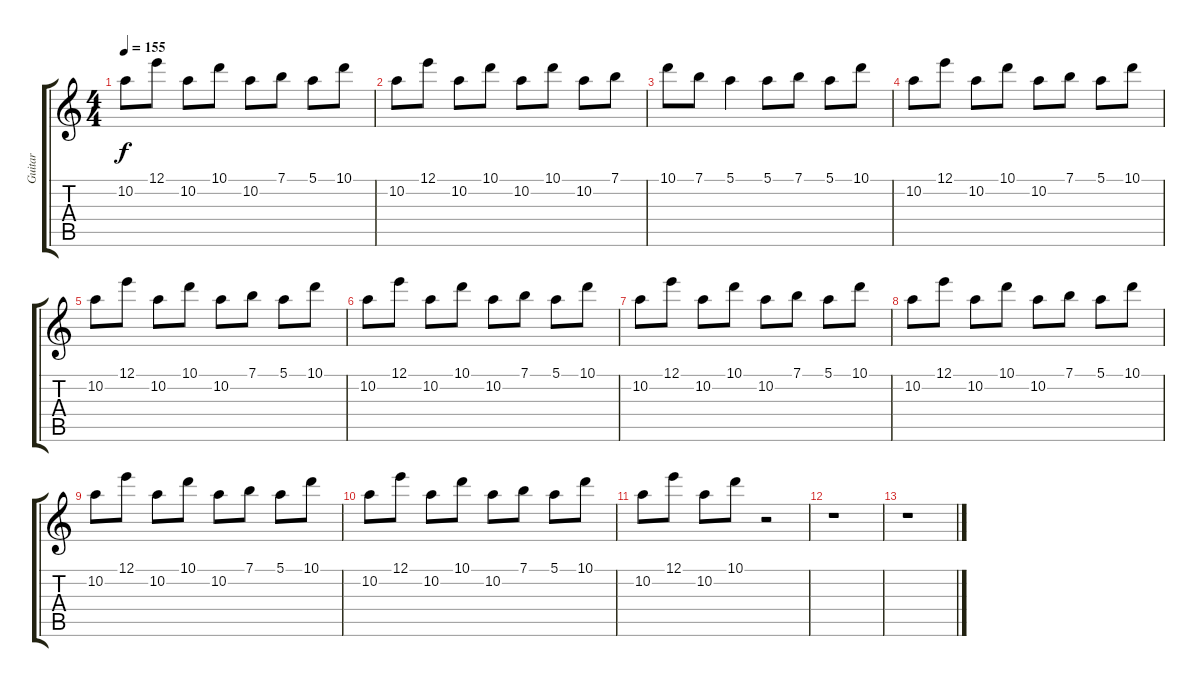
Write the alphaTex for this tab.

\track ("Guitar" "Guitar") {instrument electricguitarjazz}
\staff {score tabs}
\tuning (E4 B3 G3 D3 A2 E2) {hide}
\ts (4 4)
\tempo 155
\clef g2
\ks c
10.2.8{dy f} 12.1.8 10.2.8 10.1.8 10.2.8 7.1.8 5.1.8 10.1.8 |
10.2.8 12.1.8 10.2.8 10.1.8 10.2.8 10.1.8 10.2.8 7.1.8 |
10.1.8 7.1.8 5.1.4 5.1.8 7.1.8 5.1.8 10.1.8 |
10.2.8 12.1.8 10.2.8 10.1.8 10.2.8 7.1.8 5.1.8 10.1.8 |
10.2.8 12.1.8 10.2.8 10.1.8 10.2.8 7.1.8 5.1.8 10.1.8 |
10.2.8 12.1.8 10.2.8 10.1.8 10.2.8 7.1.8 5.1.8 10.1.8 |
10.2.8 12.1.8 10.2.8 10.1.8 10.2.8 7.1.8 5.1.8 10.1.8 |
10.2.8 12.1.8 10.2.8 10.1.8 10.2.8 7.1.8 5.1.8 10.1.8 |
10.2.8 12.1.8 10.2.8 10.1.8 10.2.8 7.1.8 5.1.8 10.1.8 |
10.2.8 12.1.8 10.2.8 10.1.8 10.2.8 7.1.8 5.1.8 10.1.8 |
10.2.8 12.1.8 10.2.8 10.1.8 r.2 |
r.1 |
r.1
